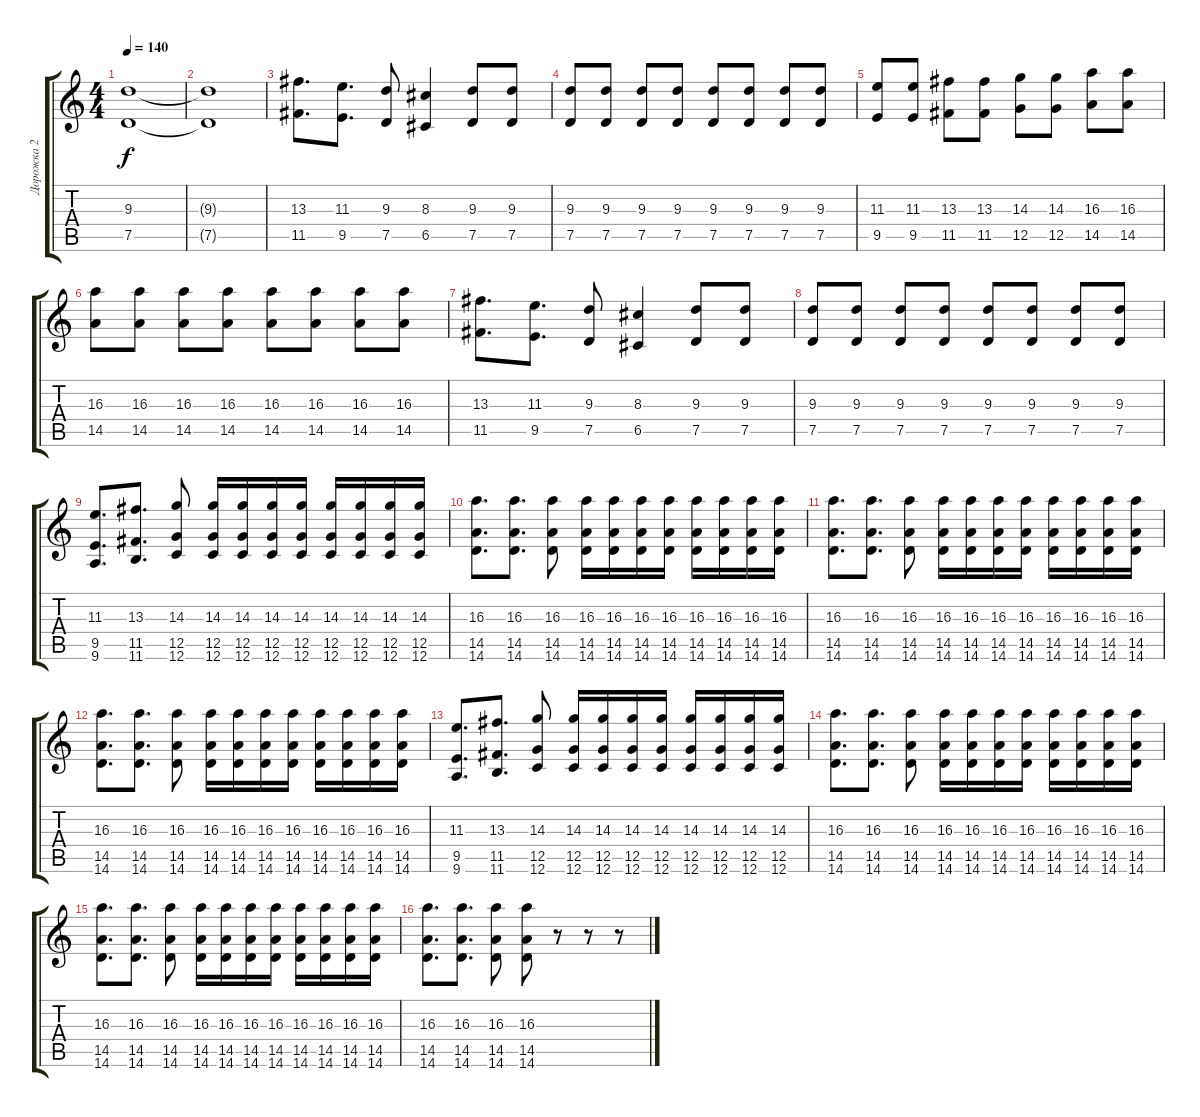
\track ("Дорожка 2" "Дорожка 2") {instrument distortionguitar}
\staff {score tabs}
\tuning (D4 A3 F3 C3 G2 C2) {hide}
\ts (4 4)
\tempo 140
\clef g2
\ks c
(9.3 7.5).1{dy f} |
(9.3{t} 7.5{t}).1 |
(13.3 11.5).8{d} (11.3 9.5).8{d} (9.3 7.5).8 (8.3 6.5).4 (9.3 7.5).8 (9.3 7.5).8 |
(9.3 7.5).8 (9.3 7.5).8 (9.3 7.5).8 (9.3 7.5).8 (9.3 7.5).8 (9.3 7.5).8 (9.3 7.5).8 (9.3 7.5).8 |
(11.3 9.5).8 (11.3 9.5).8 (13.3 11.5).8 (13.3 11.5).8 (14.3 12.5).8 (14.3 12.5).8 (16.3 14.5).8 (16.3 14.5).8 |
(16.3 14.5).8 (16.3 14.5).8 (16.3 14.5).8 (16.3 14.5).8 (16.3 14.5).8 (16.3 14.5).8 (16.3 14.5).8 (16.3 14.5).8 |
(13.3 11.5).8{d} (11.3 9.5).8{d} (9.3 7.5).8 (8.3 6.5).4 (9.3 7.5).8 (9.3 7.5).8 |
(9.3 7.5).8 (9.3 7.5).8 (9.3 7.5).8 (9.3 7.5).8 (9.3 7.5).8 (9.3 7.5).8 (9.3 7.5).8 (9.3 7.5).8 |
(11.3 9.5 9.6).8{d} (13.3 11.5 11.6).8{d} (14.3 12.5 12.6).8 (14.3 12.5 12.6).16 (14.3 12.5 12.6).16 (14.3 12.5 12.6).16 (14.3 12.5 12.6).16 (14.3 12.5 12.6).16 (14.3 12.5 12.6).16 (14.3 12.5 12.6).16 (14.3 12.5 12.6).16 |
(16.3 14.5 14.6).8{d} (16.3 14.5 14.6).8{d} (16.3 14.5 14.6).8 (16.3 14.5 14.6).16 (16.3 14.5 14.6).16 (16.3 14.5 14.6).16 (16.3 14.5 14.6).16 (16.3 14.5 14.6).16 (16.3 14.5 14.6).16 (16.3 14.5 14.6).16 (16.3 14.5 14.6).16 |
(16.3 14.5 14.6).8{d} (16.3 14.5 14.6).8{d} (16.3 14.5 14.6).8 (16.3 14.5 14.6).16 (16.3 14.5 14.6).16 (16.3 14.5 14.6).16 (16.3 14.5 14.6).16 (16.3 14.5 14.6).16 (16.3 14.5 14.6).16 (16.3 14.5 14.6).16 (16.3 14.5 14.6).16 |
(16.3 14.5 14.6).8{d} (16.3 14.5 14.6).8{d} (16.3 14.5 14.6).8 (16.3 14.5 14.6).16 (16.3 14.5 14.6).16 (16.3 14.5 14.6).16 (16.3 14.5 14.6).16 (16.3 14.5 14.6).16 (16.3 14.5 14.6).16 (16.3 14.5 14.6).16 (16.3 14.5 14.6).16 |
(11.3 9.5 9.6).8{d} (13.3 11.5 11.6).8{d} (14.3 12.5 12.6).8 (14.3 12.5 12.6).16 (14.3 12.5 12.6).16 (14.3 12.5 12.6).16 (14.3 12.5 12.6).16 (14.3 12.5 12.6).16 (14.3 12.5 12.6).16 (14.3 12.5 12.6).16 (14.3 12.5 12.6).16 |
(16.3 14.5 14.6).8{d} (16.3 14.5 14.6).8{d} (16.3 14.5 14.6).8 (16.3 14.5 14.6).16 (16.3 14.5 14.6).16 (16.3 14.5 14.6).16 (16.3 14.5 14.6).16 (16.3 14.5 14.6).16 (16.3 14.5 14.6).16 (16.3 14.5 14.6).16 (16.3 14.5 14.6).16 |
(16.3 14.5 14.6).8{d} (16.3 14.5 14.6).8{d} (16.3 14.5 14.6).8 (16.3 14.5 14.6).16 (16.3 14.5 14.6).16 (16.3 14.5 14.6).16 (16.3 14.5 14.6).16 (16.3 14.5 14.6).16 (16.3 14.5 14.6).16 (16.3 14.5 14.6).16 (16.3 14.5 14.6).16 |
(16.3 14.5 14.6).8{d} (16.3 14.5 14.6).8{d} (16.3 14.5 14.6).8 (16.3 14.5 14.6).8 r.8 r.8 r.8
